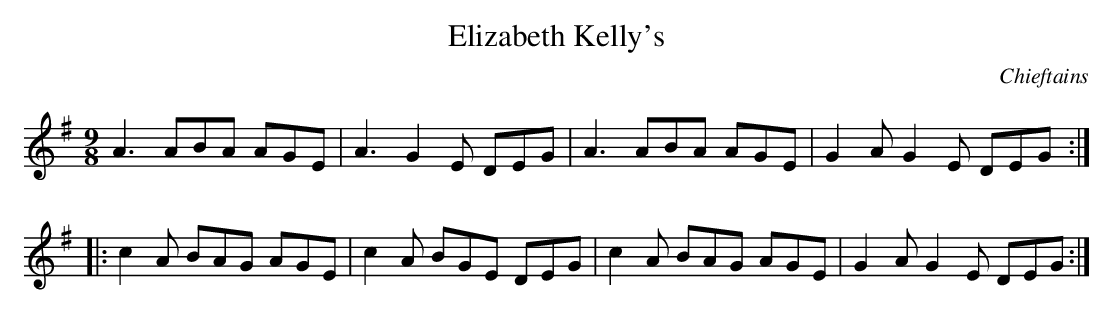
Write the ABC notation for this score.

X:1
T:Elizabeth Kelly's
C:Chieftains
M:9/8
K:Ador
A3 ABA AGE|A3 G2E DEG|A3 ABA AGE|G2A G2E DEG:|
|:c2A BAG AGE|c2A BGE DEG|c2A BAG AGE| G2A G2E DEG:|
